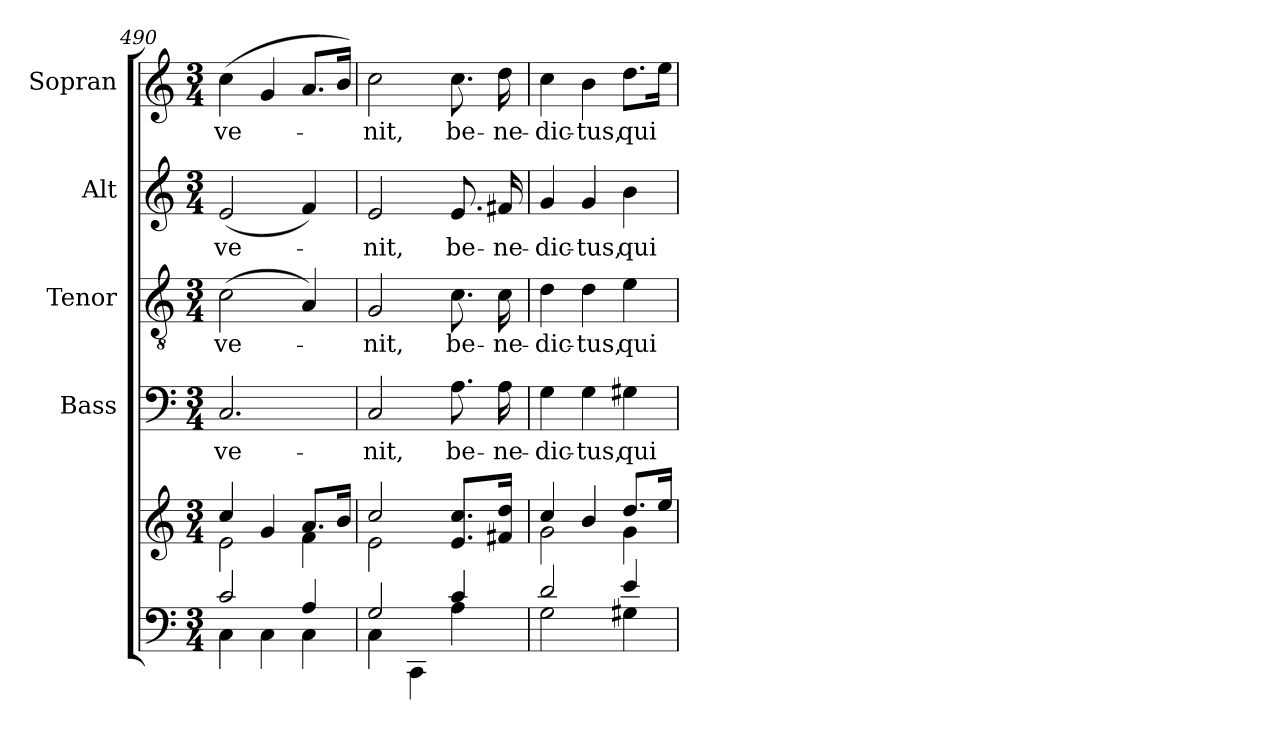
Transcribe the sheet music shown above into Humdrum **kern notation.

**kern	**kern	**kern	**text	**kern	**text	**kern	**text	**kern	**text
*part5	*part5	*part4	*part4	*part3	*part3	*part2	*part2	*part1	*part1
*staff6	*staff5	*staff4	*staff4	*staff3	*staff3	*staff2	*staff2	*staff1	*staff1
*	*	*I"Bass	*	*I"Tenor	*	*I"Alt	*	*I"Sopran	*
*	*	*I'B.	*	*I'T.	*	*I'A.	*	*I'S.	*
!!LO:LB:g=z
*clefF4	*clefG2	*clefF4	*	*clefGv2	*	*clefG2	*	*clefG2	*
*k[]	*k[]	*k[]	*	*k[]	*	*k[]	*	*k[]	*
*C:	*C:	*C:	*	*C:	*	*C:	*	*C:	*
*M3/4	*M3/4	*M3/4	*	*M3/4	*	*M3/4	*	*M3/4	*
=490	=490	=490	=490	=490	=490	=490	=490	=490	=490
*^	*^	*	*	*	*	*	*	*	*
!	!	!	!	!	!LO:LY:b	!	!LO:LY:b	!	!LO:LY:b	!	!LO:LY:b
2c/	4C\	4cc/	2e\	2.C/	ve-	(>2c\	ve-	(<2e/	ve-	(>4cc\	ve-
.	4C\	4g/	.	.	.	.	.	.	.	4g/	.
4A/	4C\	8.a/L	4f\	.	.	4A/)	.	4f/)	.	8.a/L	.
.	.	16b/Jk	.	.	.	.	.	.	.	16b/Jk)	.
=491	=491	=491	=491	=491	=491	=491	=491	=491	=491	=491	=491
!	!	!	!	!	!LO:LY:b	!	!LO:LY:b	!	!LO:LY:b	!	!LO:LY:b
2G/	4C\	2cc/	2e\	2C/	-nit,	2G/	-nit,	2e/	-nit,	2cc\	-nit,
.	4CC\	.	.	.	.	.	.	.	.	.	.
!	!	!	!	!	!LO:LY:b	!	!LO:LY:b	!	!LO:LY:b	!	!LO:LY:b
4c/	4A\	8.e/ 8.cc/L	4ryy	8.A\	be-	8.c\	be-	8.e/	be-	8.cc\	be-
!	!	!	!	!	!LO:LY:b	!	!LO:LY:b	!	!LO:LY:b	!	!LO:LY:b
.	.	16f#X/ 16dd/Jk	.	16A\	-ne-	16c\	-ne-	16f#X/	-ne-	16dd\	-ne-
=492	=492	=492	=492	=492	=492	=492	=492	=492	=492	=492	=492
!	!	!	!	!	!LO:LY:b	!	!LO:LY:b	!	!LO:LY:b	!	!LO:LY:b
2d/	2G\	4cc/	2g\	4G\	-dic-	4d\	-dic-	4g/	-dic-	4cc\	-dic-
!	!	!	!	!	!LO:LY:b	!	!LO:LY:b	!	!LO:LY:b	!	!LO:LY:b
.	.	4b/	.	4G\	-tus,	4d\	-tus,	4g/	-tus,	4b\	-tus,
!	!	!	!	!	!LO:LY:b	!	!LO:LY:b	!	!LO:LY:b	!	!LO:LY:b
4e/	4G#X\	8.dd/L	4g\	4G#X\	qui	4e\	qui	4b\	qui	8.dd\L	qui
.	.	16ee/Jk	.	.	.	.	.	.	.	16ee\Jk	.
*v	*v	*	*	*	*	*	*	*	*	*	*
*	*v	*v	*	*	*	*	*	*	*	*
=	=	=	=	=	=	=	=	=	=
*-	*-	*-	*-	*-	*-	*-	*-	*-	*-
